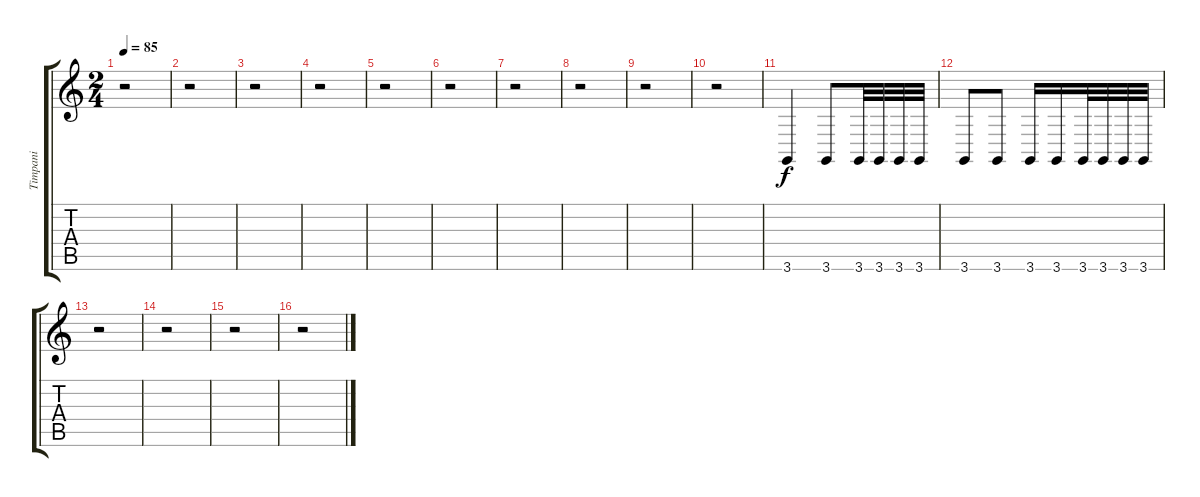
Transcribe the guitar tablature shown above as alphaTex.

\track ("Timpani" "Timpani") {instrument timpani}
\staff {score tabs}
\tuning (E4 B3 G3 D3 A2 E2) {hide}
\ts (2 4)
\tempo 85
\clef g2
\ks c
r.2{dy f} |
r.2 |
r.2 |
r.2 |
r.2 |
r.2 |
r.2 |
r.2 |
r.2 |
r.2 |
3.6.4 3.6.8 3.6.32 3.6.32 3.6.32 3.6.32 |
3.6.8 3.6.8 3.6.16 3.6.16 3.6.32 3.6.32 3.6.32 3.6.32 |
r.2 |
r.2 |
r.2 |
r.2
